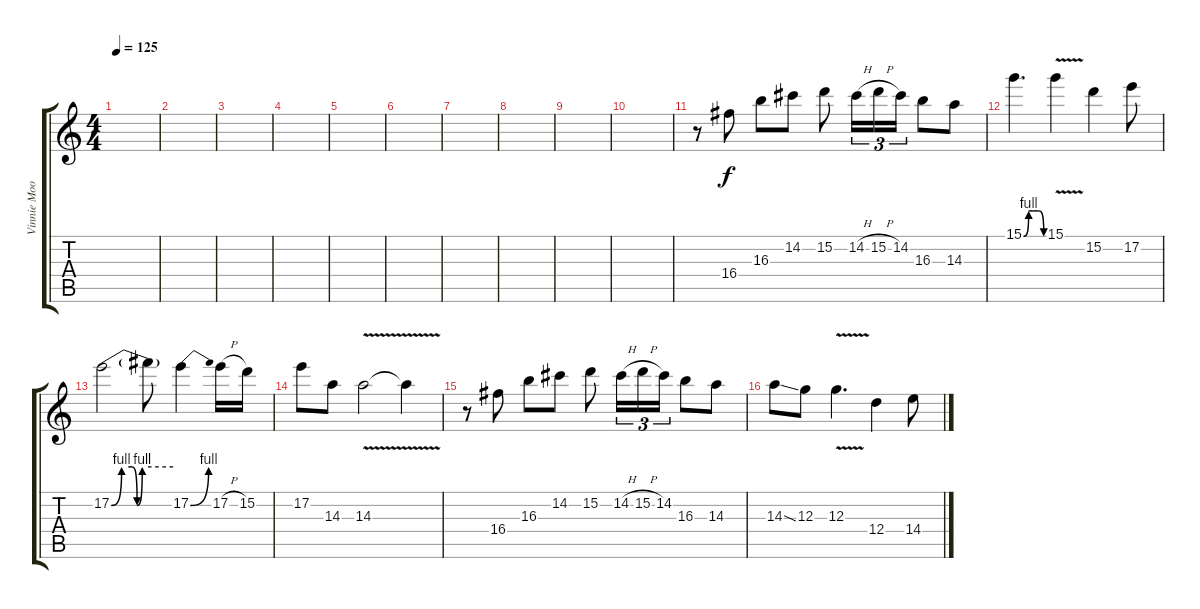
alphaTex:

\track ("Vinnie Moore" "Vinnie Moo") {instrument distortionguitar}
\staff {score tabs}
\tuning (E4 B3 G3 D3 A2 E2) {hide}
\ts (4 4)
\tempo 125
\clef g2
\ks c
|
|
|
|
|
|
|
|
|
|
r.8 16.4.8 16.3.8 14.2.8 15.2.8 14.2{h}.16{tu (3 2)} 15.2{h}.16{tu (3 2)} 14.2.16{tu (3 2)} 16.3.8 14.3.8 |
15.1{be (custom 0 0 15 4 30 4 45 4 60 0)}.4{d} 15.1{v}.4 15.2.4 17.2.8 |
17.2{be (custom 0 0 10 4 20 4 25 0 30 4 60 4)}.2 17.2{t}.8 17.2{be (bend 0 0 60 4)}.4 17.2{h}.16 15.2.16 |
17.2.8 14.3.8 14.3{v}.2 14.3{t}.4 |
r.8 16.4.8 16.3.8 14.2.8 15.2.8 14.2{h}.16{tu (3 2)} 15.2{h}.16{tu (3 2)} 14.2.16{tu (3 2)} 16.3.8 14.3.8 |
14.3{ss}.8 12.3.8 12.3{v}.4{d} 12.4.4 14.4.8
